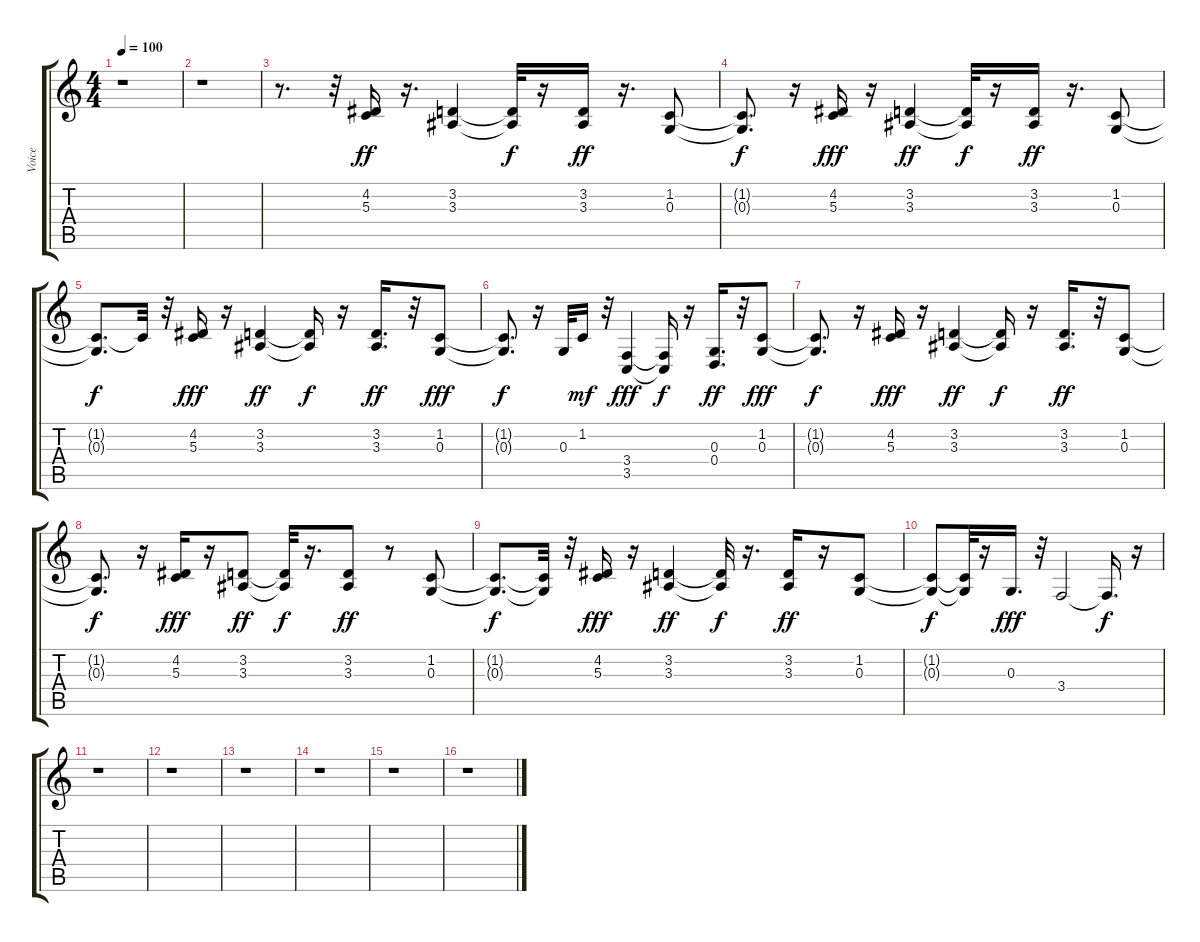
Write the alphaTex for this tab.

\track ("Voice" "Voice") {instrument voiceoohs}
\staff {score tabs}
\tuning (E4 B3 G3 D3 A2 E2) {hide}
\ts (4 4)
\tempo 100
\clef g2
\ks c
r.1{dy ff} |
r.1 |
r.8{d} r.32 (4.2 5.3).16{volume 15} r.16{d} (3.2 3.3).4{volume 16} (3.2{t} 3.3{t}).32{dy f} r.16 (3.2 3.3).16{dy ff} r.16{d} (1.2 0.3).8 |
(1.2{t} 0.3{t}).8{d dy f} r.16 (4.2 5.3).16{dy fff} r.16 (3.2 3.3).4{dy ff} (3.2{t} 3.3{t}).32{dy f} r.16 (3.2 3.3).16{dy ff volume 15} r.16{d} (1.2 0.3).8 |
(1.2{t} 0.3{t}).8{d dy f} 1.2{t}.32 r.32 (4.2 5.3).16{dy fff volume 15} r.16 (3.2 3.3).4{dy ff} (3.2{t} 3.3{t}).16{dy f} r.16 (3.2 3.3).16{d dy ff} r.32 (1.2 0.3).8{dy fff} |
(1.2{t} 0.3{t}).8{d dy f} r.16 0.3.32 1.2.16{dy mf} r.32 (3.4 3.5).4{dy fff} (3.4{t} 3.5{t}).16{dy f} r.16 (0.3 0.4).16{d dy ff} r.32 (1.2 0.3).8{dy fff} |
(1.2{t} 0.3{t}).8{d dy f} r.16 (4.2 5.3).16{dy fff} r.16 (3.2 3.3).4{dy ff} (3.2{t} 3.3{t}).16{dy f} r.16 (3.2 3.3).16{d dy ff} r.32 (1.2 0.3).8 |
(1.2{t} 0.3{t}).8{d dy f} r.16 (4.2 5.3).16{dy fff} r.16 (3.2 3.3).8{dy ff} (3.2{t} 3.3{t}).32{dy f} r.16{d} (3.2 3.3).8{dy ff} r.8 (1.2 0.3).8 |
(1.2{t} 0.3{t}).8{d dy f} (1.2{t} 0.3{t}).32 r.32 (4.2 5.3).16{dy fff} r.16 (3.2 3.3).4{dy ff} (3.2{t} 3.3{t}).32{dy f} r.16{d} (3.2 3.3).16{dy ff} r.16 (1.2 0.3).8 |
(1.2{t} 0.3{t}).8{dy f} (1.2{t} 0.3{t}).32 r.16 0.3.16{d dy fff} r.32 3.4.2 3.4{t}.16{d dy f} r.16 |
r.1 |
r.1 |
r.1 |
r.1 |
r.1 |
r.1
